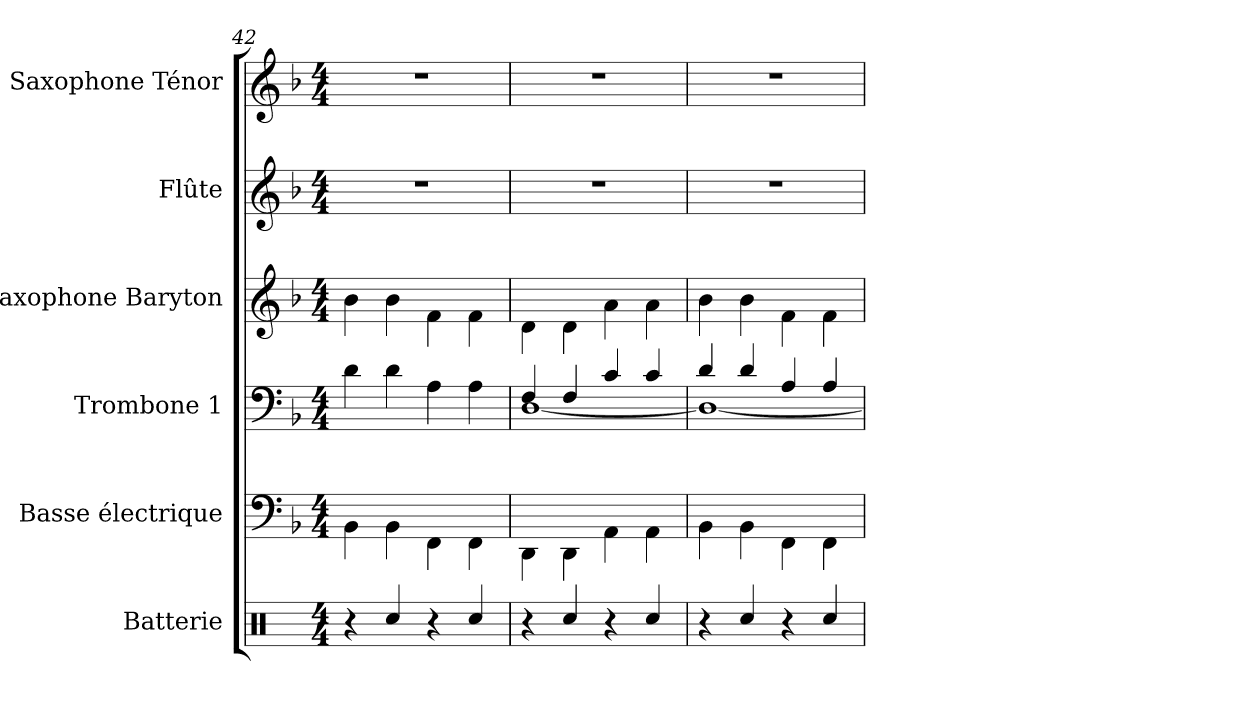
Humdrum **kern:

**kern	**kern	**kern	**kern	**kern	**kern
*part6	*part5	*part4	*part3	*part2	*part1
*staff6	*staff5	*staff4	*staff3	*staff2	*staff1
*I"Batterie	*I"Basse électrique	*I"Trombone 1	*I"Saxophone Baryton	*I"Flûte	*I"Saxophone Ténor
*I'Bat.	*I'B. él.	*I'Tbn. 1	*I'Sax. Bar.	*I'Fl.	*I'Sax. T.
*clefX	*	*clefF4	*clefG2	*clefG2	*clefG2
*	*ITrd7c12	*	*ITrd12c21	*	*ITrd8c14
*k[]	*k[b-]	*k[b-]	*k[b-]	*k[b-]	*k[b-]
*M4/4	*M4/4	*M4/4	*M4/4	*M4/4	*M4/4
=42	=42	=42	=42	=42	=42
4r	4BBB-\	4d\	4B-\	1r	1r
4Rcc/	4BBB-\	4d\	4B-\	.	.
4r	4FFF\	4A\	4F\	.	.
4Rcc/	4FFF\	4A\	4F\	.	.
=43	=43	=43	=43	=43	=43
*	*	*^	*	*	*
4r	4DDD\	4F/	[1D	4D\	1r	1r
4Rcc/	4DDD\	4F/	.	4D\	.	.
4r	4AAA\	4c/	.	4A\	.	.
4Rcc/	4AAA\	4c/	.	4A\	.	.
=44	=44	=44	=44	=44	=44	=44
4r	4BBB-\	4d/	1D_	4B-\	1r	1r
4Rcc/	4BBB-\	4d/	.	4B-\	.	.
4r	4FFF\	4A/	.	4F\	.	.
4Rcc/	4FFF\	4A/	.	4F\	.	.
*	*	*v	*v	*	*	*
=	=	=	=	=	=
*-	*-	*-	*-	*-	*-
